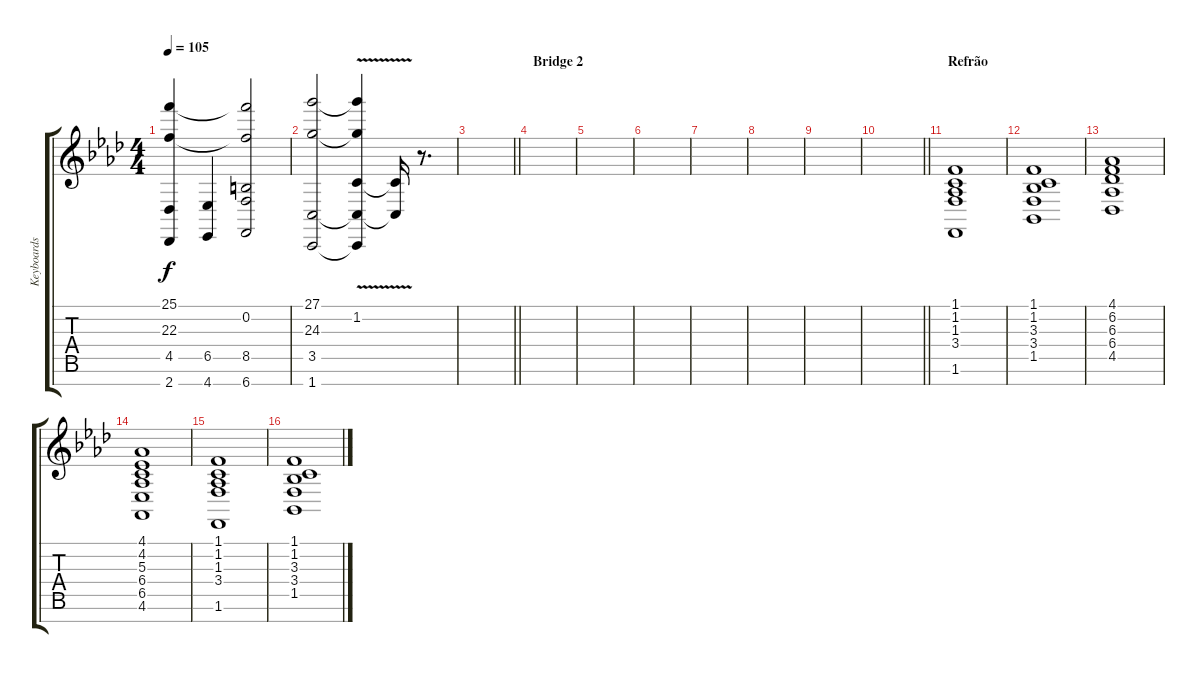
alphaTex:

\track ("Keyboards Rythim" "Keyboards ") {instrument stringensemble1}
\staff {score tabs}
\tuning (E4 B3 G3 D3 A2 E2 B1) {hide}
\ts (4 4)
\tempo 105
\clef g2
\ks fminor
(25.1{t} 22.3{t} 4.5 2.7).4{dy f} (6.5 4.7).4 (25.1{t} 0.2 22.3{t} 8.5 6.7).2 |
(27.1 24.3 3.5 1.7).2 (27.1{t} 1.2{v} 24.3{t} 3.5{t} 1.7{t}).4 (1.2{t} 3.5{t}).16 r.8{d} |
\barLineRight lightlight
|
\section ("" "Bridge 2")
|
|
|
|
|
|
\barLineRight lightlight
|
\section ("" "Refrão")
(1.1 1.2 1.3 3.4 1.6).1 |
(1.1 1.2 3.3 3.4 1.5).1 |
(4.1 6.2 6.3 6.4 4.5).1 |
(4.1 4.2 5.3 6.4 6.5 4.6).1 |
(1.1 1.2 1.3 3.4 1.6).1 |
(1.1 1.2 3.3 3.4 1.5).1
